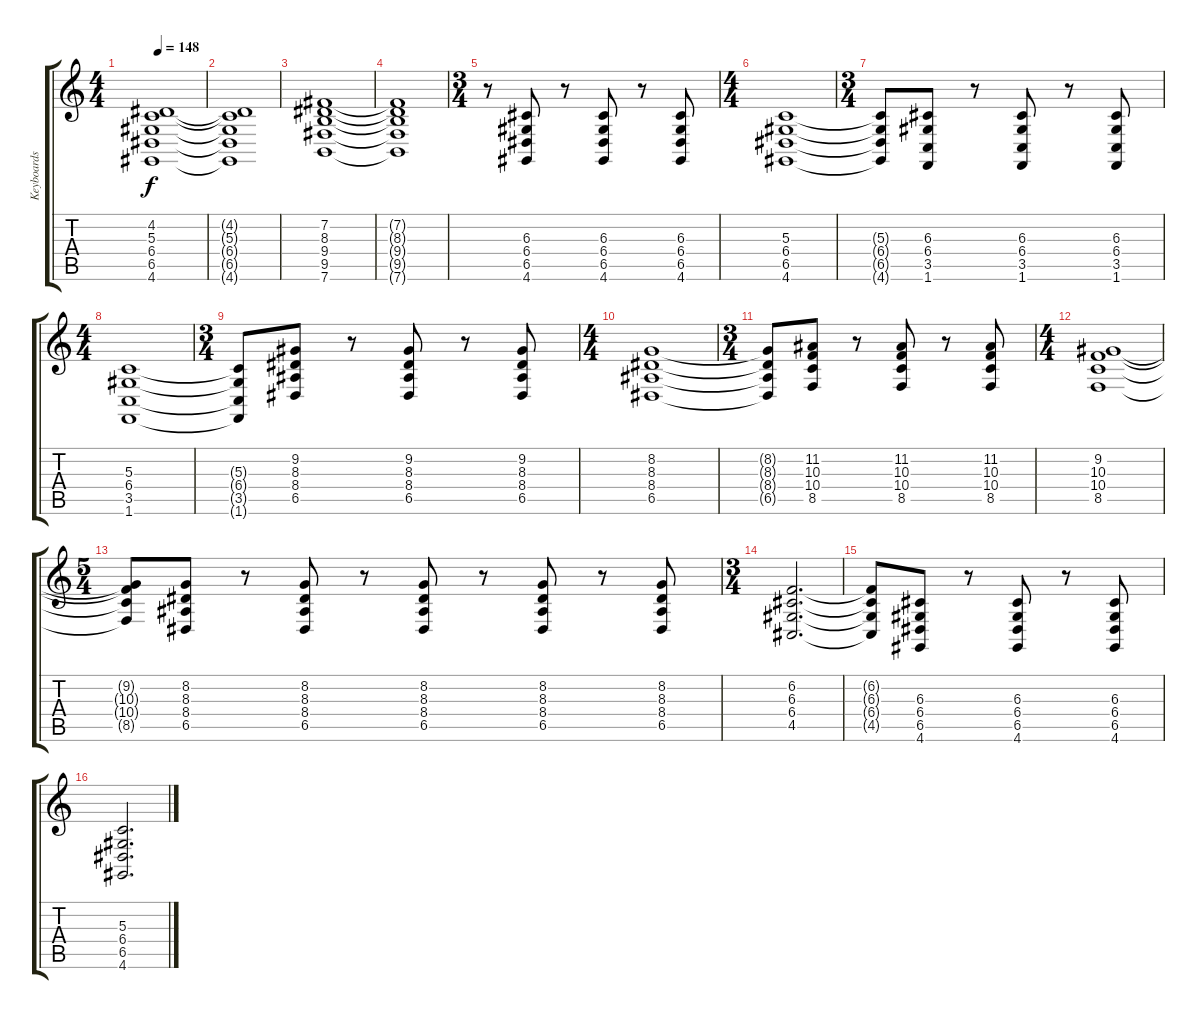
\track ("Keyboards Rhythm" "Keyboards ") {instrument stringensemble1}
\staff {score tabs}
\tuning (E4 B3 G3 D3 A2 E2) {hide}
\ts (4 4)
\tempo 148
\clef g2
\ks c
(4.2 5.3 6.4 6.5 4.6).1{dy f} |
(4.2{t} 5.3{t} 6.4{t} 6.5{t} 4.6{t}).1 |
(7.2 8.3 9.4 9.5 7.6).1 |
(7.2{t} 8.3{t} 9.4{t} 9.5{t} 7.6{t}).1 |
\ts (3 4)
r.8{volume 9 instrument tangoaccordion} (6.3 6.4 6.5 4.6).8 r.8 (6.3 6.4 6.5 4.6).8 r.8 (6.3 6.4 6.5 4.6).8 |
\ts (4 4)
(5.3 6.4 6.5 4.6).1 |
\ts (3 4)
(5.3{t} 6.4{t} 6.5{t} 4.6{t}).8 (6.3 6.4 3.5 1.6).8 r.8 (6.3 6.4 3.5 1.6).8 r.8 (6.3 6.4 3.5 1.6).8 |
\ts (4 4)
(5.3 6.4 3.5 1.6).1 |
\ts (3 4)
(5.3{t} 6.4{t} 3.5{t} 1.6{t}).8 (9.2 8.3 8.4 6.5).8 r.8 (9.2 8.3 8.4 6.5).8 r.8 (9.2 8.3 8.4 6.5).8 |
\ts (4 4)
(8.2 8.3 8.4 6.5).1 |
\ts (3 4)
(8.2{t} 8.3{t} 8.4{t} 6.5{t}).8 (11.2 10.3 10.4 8.5).8 r.8 (11.2 10.3 10.4 8.5).8 r.8 (11.2 10.3 10.4 8.5).8 |
\ts (4 4)
(9.2 10.3 10.4 8.5).1 |
\ts (5 4)
(9.2{t} 10.3{t} 10.4{t} 8.5{t}).8 (8.2 8.3 8.4 6.5).8 r.8 (8.2 8.3 8.4 6.5).8 r.8 (8.2 8.3 8.4 6.5).8 r.8 (8.2 8.3 8.4 6.5).8 r.8 (8.2 8.3 8.4 6.5).8 |
\ts (3 4)
(6.2 6.3 6.4 4.5).2{d} |
(6.2{t} 6.3{t} 6.4{t} 4.5{t}).8 (6.3 6.4 6.5 4.6).8 r.8 (6.3 6.4 6.5 4.6).8 r.8 (6.3 6.4 6.5 4.6).8 |
(5.3 6.4 6.5 4.6).2{d}
